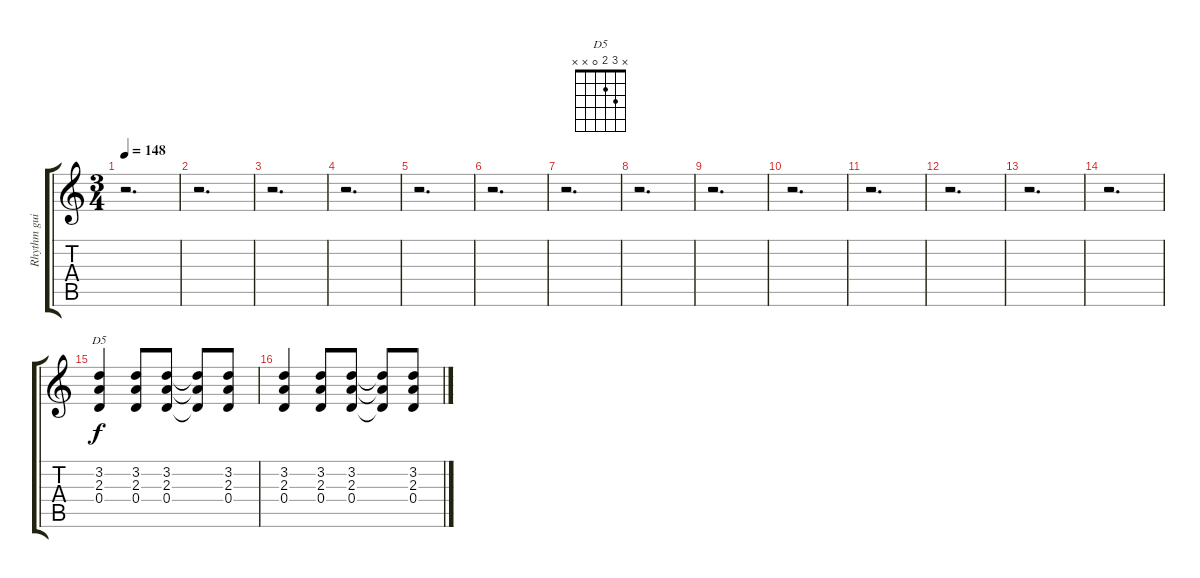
\track ("Rhythm guitar 2" "Rhythm gui") {instrument electricguitarclean}
\staff {score tabs}
\tuning (E4 B3 G3 D3 A2 E2) {hide}
\chord ("D5" x 3 2 0 x x)
\ts (3 4)
\tempo 148
\clef g2
\ks c
r.2{d dy f} |
r.2{d} |
r.2{d} |
r.2{d} |
r.2{d} |
r.2{d} |
r.2{d} |
r.2{d} |
r.2{d} |
r.2{d} |
r.2{d} |
r.2{d} |
r.2{d} |
r.2{d} |
(3.2 2.3 0.4).4{ch "D5"} (3.2 2.3 0.4).8 (3.2 2.3 0.4).8 (3.2{t} 2.3{t} 0.4{t}).8 (3.2 2.3 0.4).8 |
(3.2 2.3 0.4).4 (3.2 2.3 0.4).8 (3.2 2.3 0.4).8 (3.2{t} 2.3{t} 0.4{t}).8 (3.2 2.3 0.4).8
